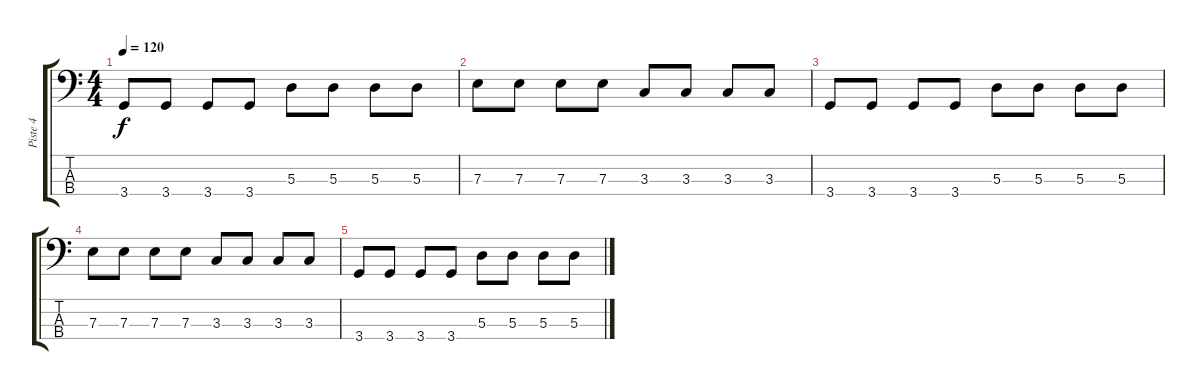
\track ("Piste 4" "Piste 4") {instrument electricbassfinger}
\staff {score tabs}
\tuning (G2 D2 A1 E1) {hide}
\ts (4 4)
\tempo 120
\clef f4
\ks c
3.4.8{dy f} 3.4.8 3.4.8 3.4.8 5.3.8 5.3.8 5.3.8 5.3.8 |
7.3.8 7.3.8 7.3.8 7.3.8 3.3.8 3.3.8 3.3.8 3.3.8 |
3.4.8 3.4.8 3.4.8 3.4.8 5.3.8 5.3.8 5.3.8 5.3.8 |
7.3.8 7.3.8 7.3.8 7.3.8 3.3.8 3.3.8 3.3.8 3.3.8 |
3.4.8 3.4.8 3.4.8 3.4.8 5.3.8 5.3.8 5.3.8 5.3.8
